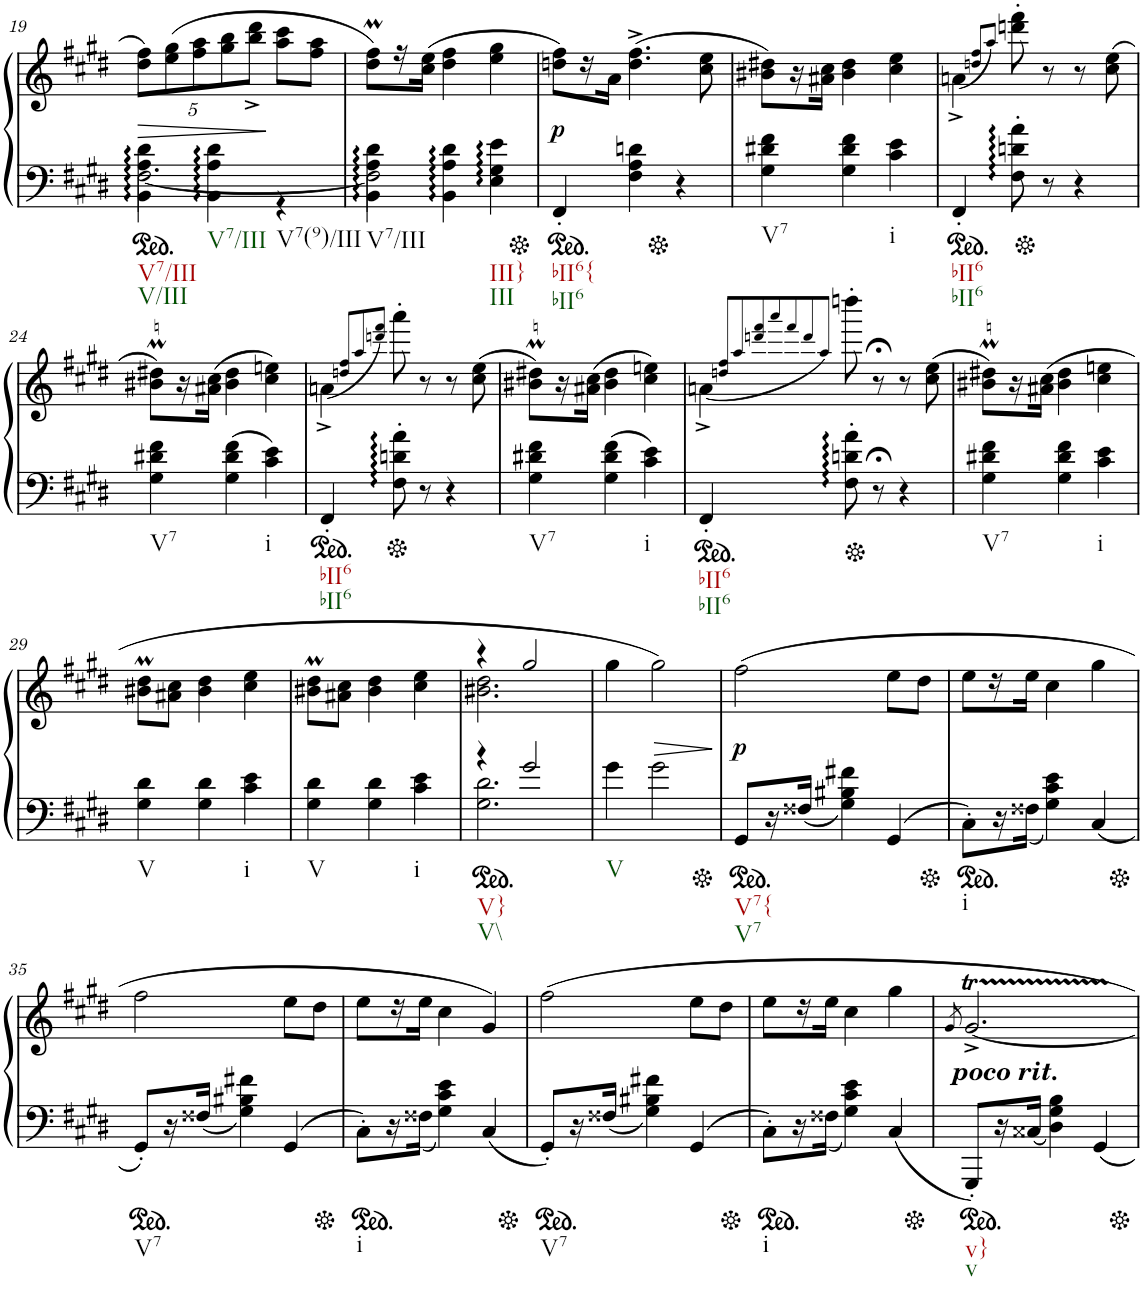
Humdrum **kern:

**kern	**kern	**dynam
*part2	*part1	*part1
*staff2	*staff1	*staff1
*I"piano	*I"piano	*
*I'Pno	*I'Pno	*
!!LO:PB:g=z
*clefF4	*clefG2	*
*k[f#c#g#d#]	*k[f#c#g#d#]	*
*c#:	*c#:	*
*M3/4	*M3/4	*
*ped	*	*
=19	=19	=19
*^	*	*
*	*	*Xbrackettup	*
!LO:TX:b:t=V7/III	!	!	!
!LO:TX:b:t=V/III	!	!	!
!LO:TX:b:t=V7/III	!	!	!
!LO:TX:b:t=V7(9)/III	!	!	!
!	!	!	!LO:HP:b
[2.F#\	4BB\ 4A\ 4d#\	10dd#\ 10ff#\L	>
.	.	(10ee\ 10gg#\	.
.	.	10ff#\ 10aa\	.
.	4BB\ 4A\ 4d#\	.	.
.	.	10gg#\ 10bb\	.
.	.	10bb\^< 10ddd#\^<J	.
.	4r	8aa\ 8ccc#\L	]
.	.	8ff#\ 8aa\J	.
=20	=20	=20	=20
!LO:TX:b:t=V7/III	!	!	!
2F#\]	4BB\ 4A\ 4d#\	8dd#\M 8ff#\ML)	.
.	.	16r	.
.	.	(16cc#\ 16ee\JJ	.
.	4BB\ 4A\ 4d#\	4dd#\ 4ff#\	.
!LO:TX:b:t=III}	!	!	!
!LO:TX:b:t=III	!	!	!
4ryy	4E\ 4G#\ 4e\	4ee\ 4gg#\	.
*v	*v	*	*
=21	=21	=21
*Xped	*	*
*ped	*	*
*^	*	*
!LO:TX:b:t=bII6{	!	!	!
!LO:TX:b:t=bII6	!	!	!
!	!	!	!LO:DY:b
*v	*v	*	*
4FF#'/	8ddn\ 8ff#\L)	p
.	16r	.
.	16a\JJ	.
4F#\ 4A\ 4dn\	(4.dd\^ 4.ff#\^	.
*Xped	*	*
4r	.	.
.	8cc#\ 8ee\	.
=22	=22	=22
!LO:TX:b:t=V7	!	!
4G#\ 4d#X\ 4f#\	8b#X\ 8dd#X\L)	.
.	16r	.
.	16a#X\ 16cc#\JJ	.
4G#\ 4d#\ 4f#\	4b#\ 4dd#\	.
!LO:TX:b:t=i	!	!
4c#\ 4e\	4cc#\ 4ee\	.
=23	=23	=23
*ped	*	*
!LO:TX:b:t=bII6	!	!
!LO:TX:b:t=bII6	!	!
4FF#'/	(<4an^<\	.
.	8qddn/ 8qff#/L	.
.	8qaa/J)	.
8F#\' 8dn\' 8a\'	8dddn\' 8fff#\'	.
*Xped	*	*
8r	8r	.
4r	8r	.
.	(8cc#\ 8ee\	.
!!LO:LB:g=z
=24	=24	=24
!LO:TX:b:t=V7	!	!
4G#\ 4d#X\ 4f#\	8b#X\t 8dd#X\tL)	.
.	16r	.
.	(16a#X\ 16cc#\JL	.
(4G#\ 4d#\ 4f#\	4b#\ 4dd#\	.
!LO:TX:b:t=i	!	!
4c#\ 4e\)	4cc#\ 4een\)	.
=25	=25	=25
*ped	*	*
!LO:TX:b:t=bII6	!	!
!LO:TX:b:t=bII6	!	!
4FF#'/	(<4an^<\	.
.	8qddn/ 8qff#/L	.
.	8qaa/	.
.	8qdddn/ 8qfff#/J)	.
8F#\' 8dn\' 8a\'	8aaa'\	.
*Xped	*	*
8r	8r	.
4r	8r	.
.	(8cc#\ 8ee\	.
=26	=26	=26
!LO:TX:b:t=V7	!	!
4G#\ 4d#X\ 4f#\	8b#X\t 8dd#X\tL)	.
.	16r	.
.	(16a#X\ 16cc#\JJ	.
(4G#\ 4d#\ 4f#\	4b#\ 4dd#\	.
!LO:TX:b:t=i	!	!
4c#\ 4e\)	4cc#\ 4een\)	.
=27	=27	=27
*ped	*	*
!LO:TX:b:t=bII6	!	!
!LO:TX:b:t=bII6	!	!
4FF#'/	(<4an^<\	.
.	8qddn/ 8qff#/L	.
.	8qaa/	.
.	8qdddn/ 8qfff#/	.
.	8qaaa/	.
.	8qfff#/	.
.	8qddd/	.
.	8qaa/J)	.
8F#\' 8dn\' 8a\'	8ddddn'\	.
*Xped	*	*
8r;<	8r;<	.
4r	8r	.
.	(8cc#\ 8ee\	.
=28	=28	=28
!LO:TX:b:t=V7	!	!
4G#\ 4d#X\ 4f#\	8b#X\t 8dd#X\tL)	.
.	16r	.
.	(16a#X\ 16cc#\JJ	.
4G#\ 4d#\ 4f#\	4b#\ 4dd#\	.
!LO:TX:b:t=i	!	!
4c#\ 4e\	4cc#\ 4een\	.
!!LO:LB:g=z
=29	=29	=29
!LO:TX:b:t=V	!	!
4G#\ 4d#\	8b#X\M 8dd#\ML	.
.	8a#X\ 8cc#\J	.
4G#\ 4d#\	4b#\ 4dd#\	.
!LO:TX:b:t=i	!	!
4c#\ 4e\	4cc#\ 4ee\	.
=30	=30	=30
!LO:TX:b:t=V	!	!
4G#\ 4d#\	8b#X\M 8dd#\ML	.
.	8a#X\ 8cc#\J	.
4G#\ 4d#\	4b#\ 4dd#\	.
!LO:TX:b:t=i	!	!
4c#\ 4e\	4cc#\ 4ee\	.
=31	=31	=31
*ped	*	*
*^	*^	*
!LO:TX:b:t=V}	!	!	!	!
!LO:TX:b:t=V\\	!	!	!	!
4r	2.G#\ 2.d#\	4r	2.b#X\ 2.dd#\	.
2g#/	.	2gg#/	.	.
*v	*v	*	*	*
*	*v	*v	*
=32	=32	=32
!LO:TX:b:t=V	!	!
4g#\	4gg#\	.
!	!	!LO:HP:b
2g#\	2gg#\)	>
.	.	]
=33	=33	=33
*Xped	*	*
*ped	*	*
!LO:TX:b:t=V7{	!	!
!LO:TX:b:t=V7	!	!
!	!	!LO:DY:b
8GG#/L	(2ff#\	p
16r	.	.
(<16F##X/JJ	.	.
4G#\ 4B#X\ 4f#X\)	.	.
(4GG#/	8ee\L	.
.	8dd#\J	.
=34	=34	=34
*Xped	*	*
*ped	*	*
!LO:TX:b:t=i	!	!
8C#'\L)	8ee\L	.
16r	16r	.
(<16F##X\JJ	16ee\JJ	.
4G#\ 4c#\ 4e\)	4cc#\	.
(4C#/	4gg#\	.
!!LO:LB:g=z
=35	=35	=35
*Xped	*	*
*ped	*	*
!LO:TX:b:t=V7	!	!
8GG#'/L)	2ff#\	.
16r	.	.
(<16F##X/JJ	.	.
4G#\ 4B#X\ 4f#X\)	.	.
(4GG#/	8ee\L	.
.	8dd#\J	.
=36	=36	=36
*Xped	*	*
*ped	*	*
!LO:TX:b:t=i	!	!
8C#'\L)	8ee\L	.
16r	16r	.
(<16F##X\JJ	16ee\JJ	.
4G#\ 4c#\ 4e\)	4cc#\	.
(4C#/	4g#/)	.
=37	=37	=37
*Xped	*	*
*ped	*	*
!LO:TX:b:t=V7	!	!
8GG#'/L)	2ff#\	.
16r	.	.
(<16F##X/JJ	.	.
4G#\ 4B#X\ 4f#X\)	.	.
(4GG#/	8ee\L	.
.	8dd#\J	.
=38	=38	=38
*Xped	*	*
*ped	*	*
!LO:TX:b:t=i	!	!
8C#'\L)	8ee\L	.
16r	16r	.
(<16F##X\JJ	16ee\JJ	.
4G#\ 4c#\ 4e\)	4cc#\	.
(4C#/	4gg#\	.
=39	=39	=39
.	8qg#/	.
*Xped	*	*
*ped	*	*
!	!LO:TX:b:Bi:t=poco rit.	!
!LO:TX:b:t=v}	!	!
!LO:TX:b:t=v	!	!
8GGG#'/L)	[2.g#t^/	.
16r	.	.
(<16C##X/JJ	.	.
4D#\ 4G#\ 4B\)	.	.
4GG#/	.	.
*Xped	*	*
=	=	=
*-	*-	*-
